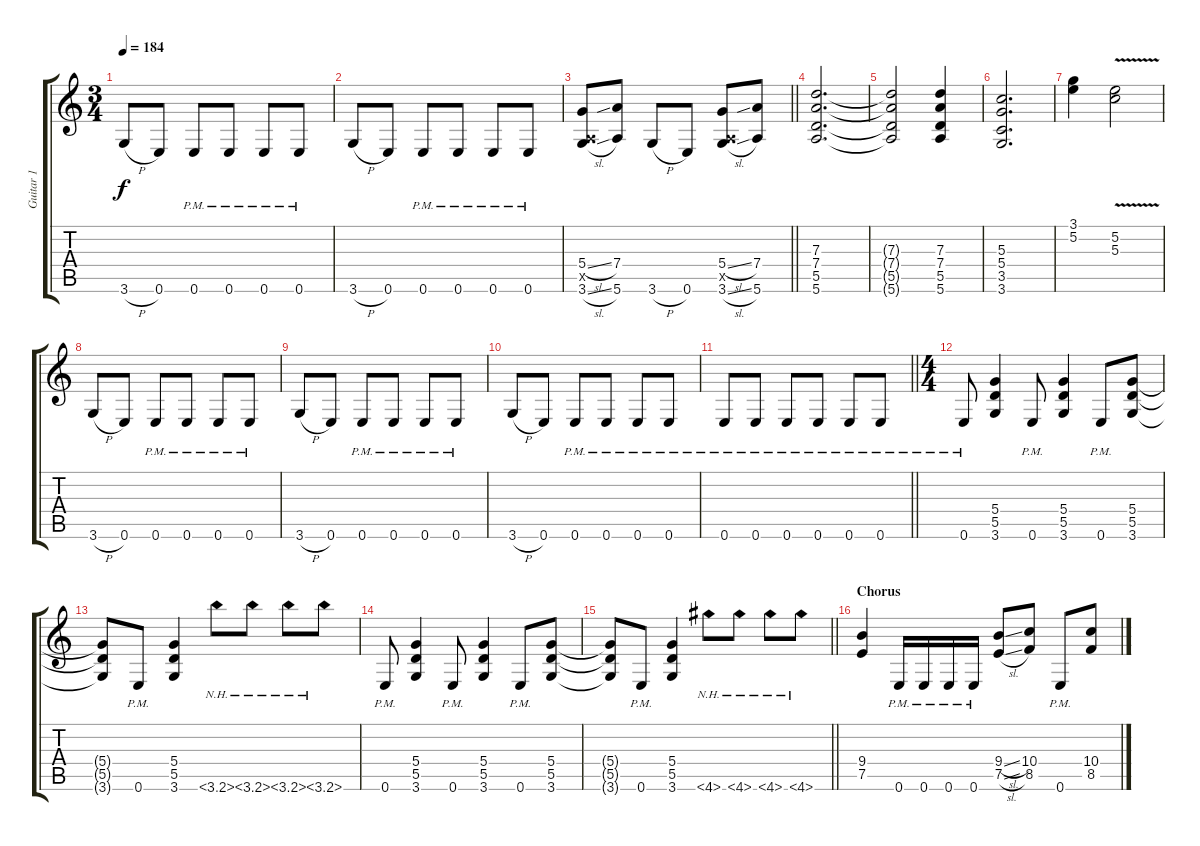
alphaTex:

\track ("Guitar 1" "Guitar 1") {instrument distortionguitar}
\staff {score tabs}
\tuning (E4 B3 G3 D3 A2 E2) {hide}
\ts (3 4)
\tempo 184
\clef g2
\ks c
3.6{h}.8{dy f} 0.6.8 0.6{pm}.8 0.6{pm}.8 0.6{pm}.8 0.6{pm}.8 |
3.6{h}.8 0.6.8 0.6{pm}.8 0.6{pm}.8 0.6{pm}.8 0.6{pm}.8 |
\barLineRight lightlight
(5.4{sl} 0.5{x} 3.6{sl}).8 (7.4 5.6).8 3.6{h}.8 0.6.8 (5.4{sl} 0.5{x} 3.6{sl}).8 (7.4 5.6).8 |
(7.3 7.4 5.5 5.6).2{d} |
(7.3{t} 7.4{t} 5.5{t} 5.6{t}).2 (7.3 7.4 5.5 5.6).4 |
(5.3 5.4 3.5 3.6).2{d} |
(3.1 5.2).4 (5.2{v} 5.3{v}).2 |
3.6{h}.8 0.6.8 0.6{pm}.8 0.6{pm}.8 0.6{pm}.8 0.6{pm}.8 |
3.6{h}.8 0.6.8 0.6{pm}.8 0.6{pm}.8 0.6{pm}.8 0.6{pm}.8 |
3.6{h}.8 0.6.8 0.6{pm}.8 0.6{pm}.8 0.6{pm}.8 0.6{pm}.8 |
\barLineRight lightlight
0.6{pm}.8 0.6{pm}.8 0.6{pm}.8 0.6{pm}.8 0.6{pm}.8 0.6{pm}.8 |
\ts (4 4)
0.6{pm}.8 (5.4 5.5 3.6).4 0.6{pm}.8 (5.4 5.5 3.6).4 0.6{pm}.8 (5.4 5.5 3.6).8 |
(5.4{t} 5.5{t} 3.6{t}).8 0.6{pm}.8 (5.4 5.5 3.6).4 3.6{nh}.8 3.6{nh}.8 3.6{nh}.8 3.6{nh}.8 |
0.6{pm}.8 (5.4 5.5 3.6).4 0.6{pm}.8 (5.4 5.5 3.6).4 0.6{pm}.8 (5.4 5.5 3.6).8 |
\barLineRight lightlight
(5.4{t} 5.5{t} 3.6{t}).8 0.6{pm}.8 (5.4 5.5 3.6).4 4.6{nh}.8 4.6{nh}.8 4.6{nh}.8 4.6{nh}.8 |
\section ("" "Chorus")
(9.4 7.5).4 0.6{pm}.16 0.6{pm}.16 0.6{pm}.16 0.6{pm}.16 (9.4{sl} 7.5{sl}).8 (10.4 8.5).8 0.6{pm}.8 (10.4 8.5).8
